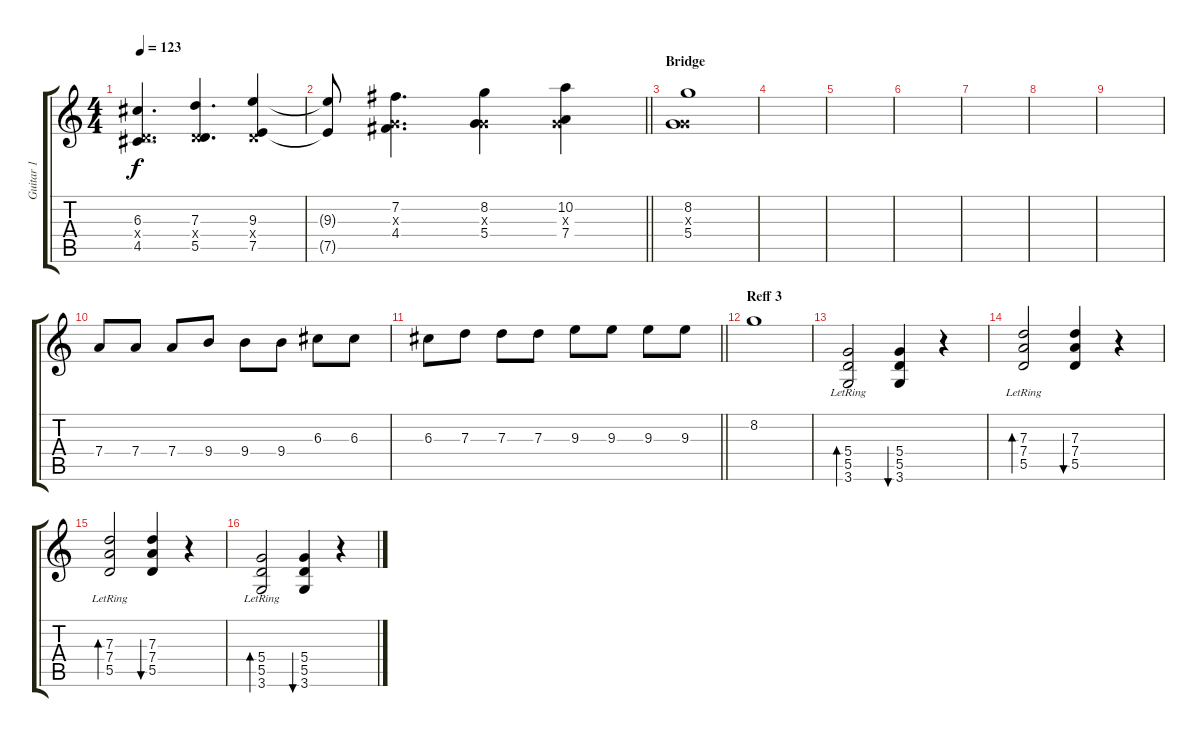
\track ("Guitar 1" "Guitar 1") {instrument electricguitarclean}
\staff {score tabs}
\tuning (E4 B3 G3 D3 A2 E2) {hide}
\ts (4 4)
\tempo 123
\clef g2
\ks c
(6.3 0.4{x} 4.5).4{d dy f} (7.3 0.4{x} 5.5).4{d} (9.3 0.4{x} 7.5).4 |
\barLineRight lightlight
(9.3{t} 7.5{t}).8 (7.2 0.3{x} 4.4).4{d} (8.2 0.3{x} 5.4).4 (10.2 0.3{x} 7.4).4 |
\section ("" "Bridge")
(8.2 0.3{x} 5.4).1 |
|
|
|
|
|
|
7.4.8{volume 12} 7.4.8 7.4.8 9.4.8 9.4.8 9.4.8 6.3.8 6.3.8 |
\barLineRight lightlight
6.3.8 7.3.8 7.3.8 7.3.8 9.3.8 9.3.8 9.3.8 9.3.8 |
\section ("" "Reff 3")
8.2.1 |
(5.4 5.5 3.6{lr}).2{bd 120 volume 15 instrument electricguitarclean} (5.4 5.5 3.6).4{bu 120} r.4 |
(7.3 7.4{lr} 5.5).2{bd 120} (7.3 7.4 5.5).4{bu 120} r.4 |
(7.3 7.4{lr} 5.5).2{bd 120} (7.3 7.4 5.5).4{bu 120} r.4 |
(5.4 5.5 3.6{lr}).2{bd 120} (5.4 5.5 3.6).4{bu 120} r.4
